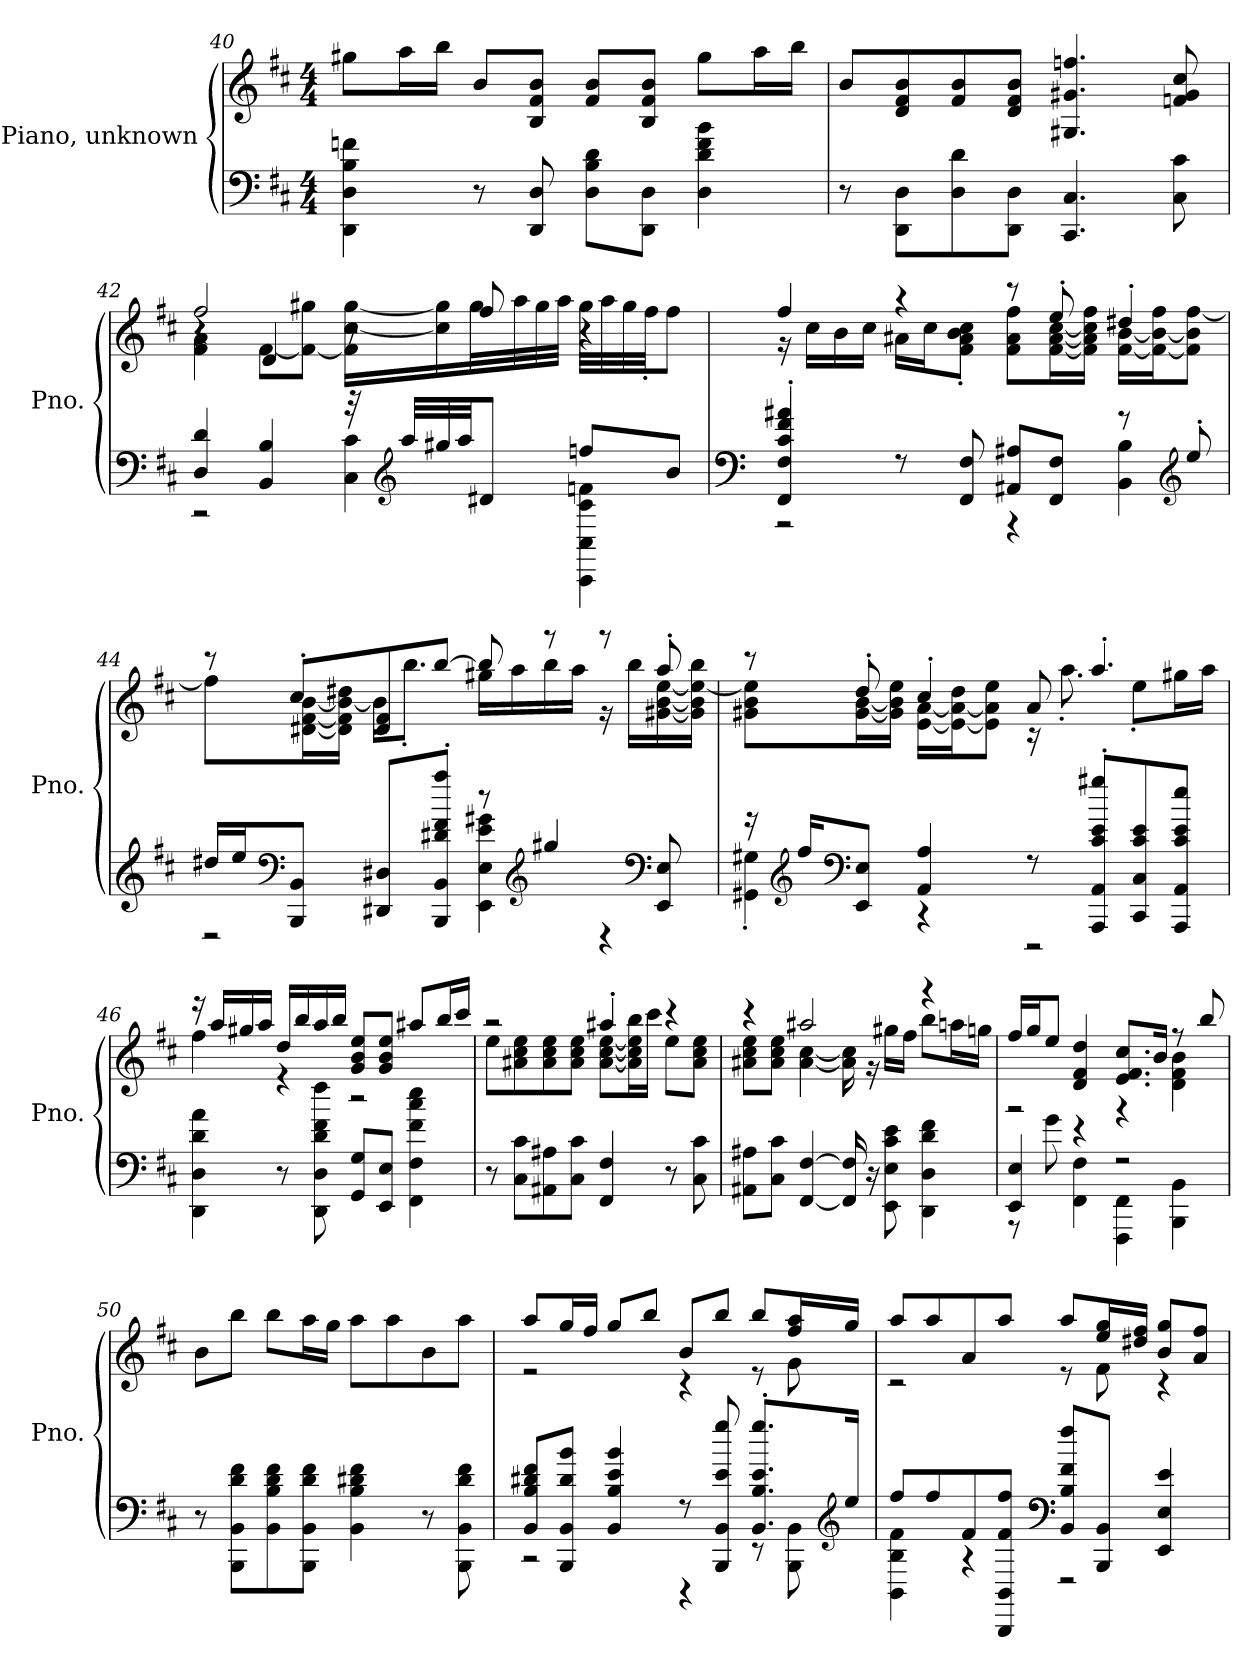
**kern	**kern
*part1	*part1
*staff2	*staff1
*I"Piano, unknown	*
*I'Pno.	*
*clefF4	*clefG2
*k[f#c#]	*k[f#c#]
*M4/4	*M4/4
=40	=40
4DD\ 4D\ 4B\ 4fn\	8gg#X\L
.	16aa\L
.	16bb\JJ
8r	8b/L
8DD/ 8D/	8B/ 8f#/ 8b/J
8D\ 8B\ 8d\L	8f#/ 8b/L
8DD\ 8D\J	8B/ 8f#/ 8b/J
4D\ 4d\ 4f\ 4b\	8gg#\L
.	16aa\L
.	16bb\JJ
!!LO:LB:g=z
=41	=41
8r	8b/L
8DD\ 8D\L	8d/ 8f#/ 8b/
8D\ 8d\	8f#/ 8b/
8DD\ 8D\J	8d/ 8f#/ 8b/J
4.CC#/ 4.C#/	4.G#X/ 4.g#X/ 4.ffn/
8C#\ 8c#\	8fn/ 8g#/ 8cc#/
=42	=42
*^	*^
*	*	*	*^
4D/ 4d/	2r	2ff#/	4f#\ 4a\	4r
4BB/ 4B/	.	.	[8f#\L	4d/
.	.	.	8f#\_ 8gg#X\J	.
32r	4C#\ 4c#\	8r	16f#\] [16cc#\ [16gg#\LL	2r
*clefG2	*	*	*	*
32aa/LLL	.	.	.	.
32gg#X/	.	.	16cc#\] 16gg#\]	.
32aa/JJ	.	.	.	.
8d#X/J	.	8ff#/	32gg#\L	.
.	.	.	32aa\	.
.	.	.	32gg#\	.
.	.	.	32aa\JJJ	.
8ffn/L	4CC#\ 4C#\ 4c#\ 4fn\	4r	32gg#\LLL	.
.	.	.	32aa\	.
.	.	.	32gg#\	.
.	.	.	32ff#'\JJ	.
8b/J	.	.	8ff#\J	.
*	*	*v	*v	*v
!!LO:LB:g=z
=43	=43	=43
*clefF4	*	*
*	*	*^
4FF#/' 4F#/' 4c#/' 4f#/' 4a#X/'	2r	4ff#/	16r
.	.	.	16cc#\LL
.	.	.	16b\
.	.	.	16cc#\JJ
8r	.	4r	16a#X\LL
.	.	.	16cc#\J
8FF#/ 8F#/	.	.	8f#\' 8a#\' 8b\' 8cc#\'J
8AA#X/ 8A#X/L	4r	8r	8f#\ 8a#\ 8ff#\L
8FF#/ 8F#/J	.	8ee'/	[16f#\ [16a#\ [16cc#\L
.	.	.	16f#\] 16a#\] 16cc#\] 16ff#\JJ
8r	4BB\ 4B\	4dd#X'/	[16f#\ [16b\LL
.	.	.	16f#\_ 16b\_ 16ff#\J
*clefG2	*	*	*
8ee'/	.	.	8f#\] 8b\] [8ff#\J
!!LO:PB:g=z	!!
=44	=44	=44	=44
16dd#X/LL	2r	8r	8ff#\L]
16ee/J	.	.	.
*clefF4	*	*	*
8BBB/ 8BB/J	.	8cc#'/L	[16d#X\ [16f#\ [16b\L
.	.	.	16d#\] 16f#\] 16b\_ 16dd#X\JJ
8DD#X/ 8D#X/L	.	8d#/ 8f#/	16b\KL]
.	.	.	8.bb'\J
8BBB/' 8BB/' 8d#X/' 8f#/' 8aa/'J	.	[8bb/J	.
8r	4EE\ 4E\ 4e\ 4g#X\	8bb/]	16gg#X\LL
.	.	.	16aa\
*clefG2	*	*	*
4gg#X/	.	8r	16bb\
.	.	.	16aa\JJ
.	4r	8r	16r
.	.	.	16bb\LL
*clefF4	*	*	*
8EE/ 8E/	.	8aa'/	[16g#X\ [16b\ [16ee\
.	.	.	16g#\] 16b\] 16ee\_ 16bb\JJ
!!LO:LB:g=z	!!
=45	=45	=45	=45
16r	4GG#X\' 4G#X\'	8r	8g#X\ 8b\ 8ee\]L
*clefG2	*	*	*
16ff#/KL	.	.	.
*clefF4	*	*	*
8EE/ 8E/J	.	8dd'/	[16g#\ [16b\L
.	.	.	16g#\] 16b\] 16ee\JJ
4AA/ 4A/	4r	4cc#'/	[16e\ [16a\LL
.	.	.	16e\_ 16a\_ 16dd\J
.	.	.	8e\] 8a\] 8ee\J
8r	2r	8a/	16r
.	.	.	8.aa'\
8AAA/' 8AA/' 8c#/' 8e/' 8gg#X/'L	.	4.aa'/	.
8CC#/ 8C#/ 8c#/ 8e/	.	.	8ee'\L
8AAA/ 8AA/ 8c#/ 8e/ 8ee/J	.	.	16gg#X\L
.	.	.	16aa\JJ
*v	*v	*	*
=46	=46	=46
4DD\ 4D\ 4d\ 4a\	16r	4ff#\
.	16aa/LL	.
.	16gg#X/	.
.	16aa/JJ	.
8r	16dd/LL	4r
.	16bb/	.
8DD\ 8D\ 8d\ 8f#\ 8ff#\	16aa/	.
.	16bb/JJ	.
8GG/ 8G/L	8g/ 8b/ 8ee/L	2r
8EE/ 8E/J	8g/ 8b/ 8ee/J	.
4FF#\ 4F#\ 4f#\ 4cc#\ 4ee\	8aa#X/L	.
.	16bb/L	.
.	16ccc#/JJ	.
!!LO:LB:g=z	!!
=47	=47	=47
8r	2r	8ee\L
8C#\ 8c#\L	.	8a#X\ 8cc#\ 8ee\
8AA#X\ 8A#X\	.	8a#\ 8cc#\ 8ee\
8C#\ 8c#\J	.	8a#\ 8cc#\ 8ee\J
4FF#/ 4F#/	4aa#X'/	[8a#\ [8cc#\ [8ee\L
.	.	16a#\] 16cc#\] 16ee\] 16bb\L
.	.	16ccc#\JJ
8r	4r	8ee\L
8C#\ 8c#\	.	8a#\ 8cc#\ 8ee\J
=48	=48	=48
8AA#X\ 8A#X\L	4r	8a#X\ 8cc#\ 8ee\L
8C#\ 8c#\J	.	8a#\ 8cc#\ 8ee\J
[4FF#/ [4F#/	2aa#X/	[4a#\ [4cc#\
16FF#/] 16F#/]	.	16a#\] 16cc#\]
16r	.	16r
8EE\ 8E\ 8c#\ 8e\	.	16gg#X\LL
.	.	16ff#\JJ
4DD\ 4D\ 4d\ 4f#\	4r	8bb\L
.	.	16aan\L
.	.	16ggn\JJ
=49	=49	=49
*^	*	*
4EE/ 4E/	8r	16ff#/LL	2r
.	.	16gg/J	.
.	8g\	8ee/J	.
4r	4FF#\ 4F#\	4d/ 4f#/ 4dd/	.
2r	4FFF#\ 4FF#\	8.e/ 8.f#/ 8.cc#/L	4r
.	.	16b/Jk	.
.	4BBB\ 4BB\	8r	4d\ 4f#\ 4b\
.	.	8bb/	.
*v	*v	*	*
*	*v	*v
!!LO:LB:g=z
=50	=50
8r	8b\L
8BBB\ 8BB\ 8d\ 8f#\L	8bb\J
8BB\ 8B\ 8d\ 8f#\	8bb\L
8BBB\ 8BB\ 8d\ 8f#\J	16aa\L
.	16gg\JJ
4BB\ 4B\ 4d#X\ 4f#\	8aa\L
.	8aa\
8r	8b\
8BBB\ 8BB\ 8d#\ 8f#\	8aa\J
=51	=51
*^	*^
8BB/ 8B/ 8d#X/ 8f#/L	2r	8aa/L	2r
8BBB/ 8BB/ 8d#/ 8b/J	.	16gg/L	.
.	.	16ff#/JJ	.
4BB/ 4B/ 4e/ 4b/	.	8gg/L	.
.	.	8bb/J	.
8r	4r	8b/L	4r
8BBB/ 8BB/ 8e/ 8gg/	.	8bb/J	.
8.BB/' 8.B/' 8.e/' 8.gg/'L	8r	8bb/L	8r
.	8BBB\ 8BB\	16ff#/ 16aa/L	8g\
*clefG2	*	*	*
16ee/Jk	.	16gg/JJ	.
=52	=52	=52	=52
8ff#/L	4BB\ 4B\ 4f#\	8aa/L	2r
8ff#/	.	8aa/	.
8f#/	4r	8a/	.
8BBB/ 8BB/ 8f#/ 8ff#/J	.	8aa/J	.
*clefF4	*	*	*
8BB/ 8B/ 8f#/ 8ff#/L	2r	8aa/L	8r
8BBB/ 8BB/J	.	16ee/ 16gg/L	8f#\
.	.	16dd#X/ 16ff#/JJ	.
4EE/ 4E/ 4e/	.	8b/ 8gg/L	4r
.	.	8a/ 8ff#/J	.
*v	*v	*	*
*	*v	*v
=	=
*-	*-
